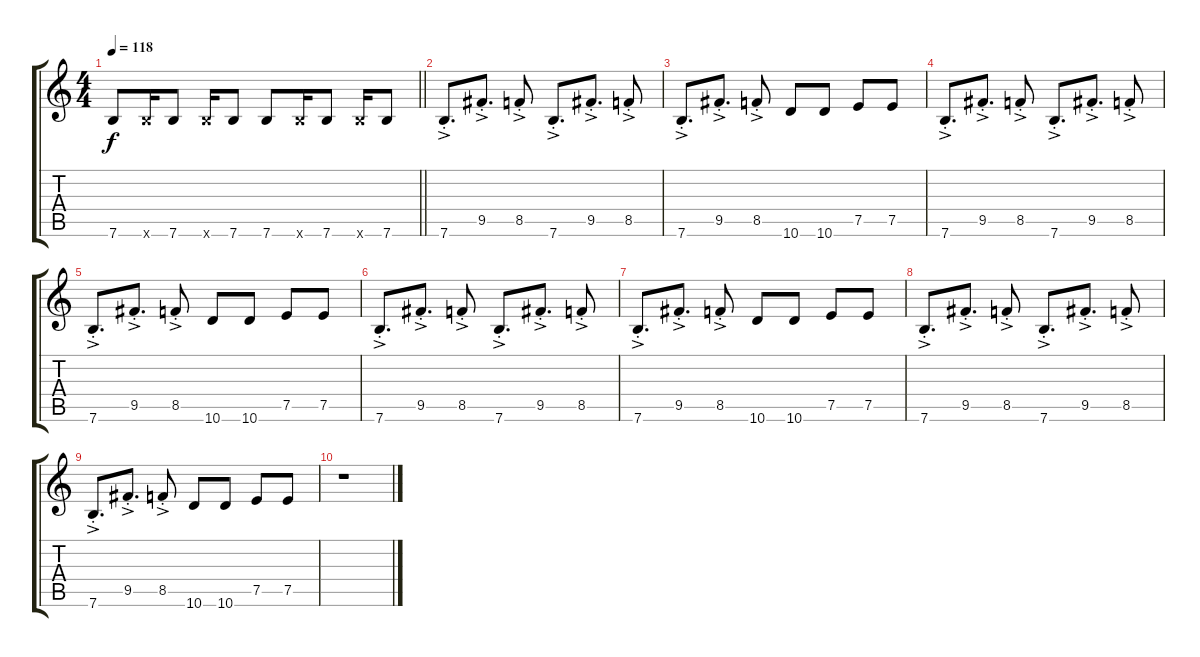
\track "" {instrument overdrivenguitar}
\staff {score tabs}
\tuning (E4 B3 G3 D3 A2 E2) {hide}
\ts (4 4)
\tempo 118
\clef g2
\barLineRight lightlight
\ks c
7.6.8{dy f} 7.6{x}.16 7.6.8 7.6{x}.16 7.6.8 7.6.8 7.6{x}.16 7.6.8 7.6{x}.16 7.6.8 |
7.6{ac st}.8{d} 9.5{ac st}.8{d} 8.5{ac st}.8 7.6{ac st}.8{d} 9.5{ac st}.8{d} 8.5{ac st}.8 |
7.6{ac st}.8{d} 9.5{ac st}.8{d} 8.5{ac st}.8 10.6.8 10.6.8 7.5.8 7.5.8 |
7.6{ac st}.8{d} 9.5{ac st}.8{d} 8.5{ac st}.8 7.6{ac st}.8{d} 9.5{ac st}.8{d} 8.5{ac st}.8 |
7.6{ac st}.8{d} 9.5{ac st}.8{d} 8.5{ac st}.8 10.6.8 10.6.8 7.5.8 7.5.8 |
7.6{ac st}.8{d} 9.5{ac st}.8{d} 8.5{ac st}.8 7.6{ac st}.8{d} 9.5{ac st}.8{d} 8.5{ac st}.8 |
7.6{ac st}.8{d} 9.5{ac st}.8{d} 8.5{ac st}.8 10.6.8 10.6.8 7.5.8 7.5.8 |
7.6{ac st}.8{d} 9.5{ac st}.8{d} 8.5{ac st}.8 7.6{ac st}.8{d} 9.5{ac st}.8{d} 8.5{ac st}.8 |
7.6{ac st}.8{d} 9.5{ac st}.8{d} 8.5{ac st}.8 10.6.8 10.6.8 7.5.8 7.5.8 |
r.1
